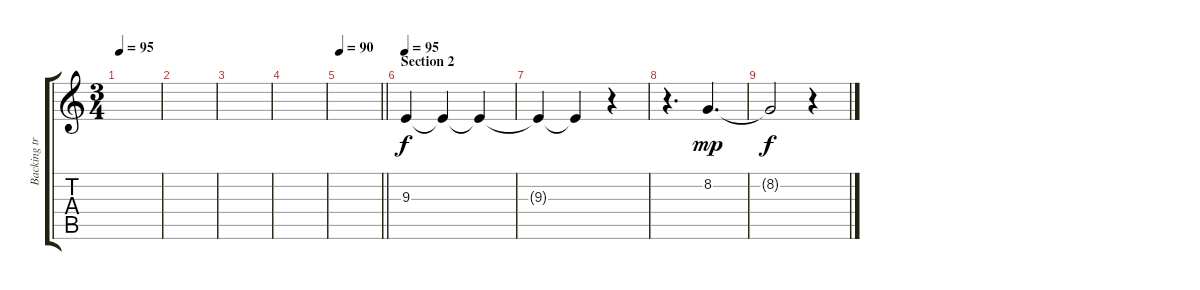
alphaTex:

\track ("Backing track 3" "Backing tr") {instrument stringensemble2}
\staff {score tabs}
\tuning (E4 B3 G3 D3 A2 E2) {hide}
\ts (3 4)
\tempo 95
\clef g2
\ks c
|
|
|
|
\tempo 90
\barLineRight lightlight
|
\section ("" "Section 2")
\tempo 95
9.3.4{instrument stringensemble1} 9.3{t}.4 9.3{t}.4{volume 10} |
9.3{t}.4{volume 9} 9.3{t}.4{volume 7} r.4 |
r.4{d instrument stringensemble2} 8.2.4{d dy mp} |
8.2{t}.2{dy f} r.4
